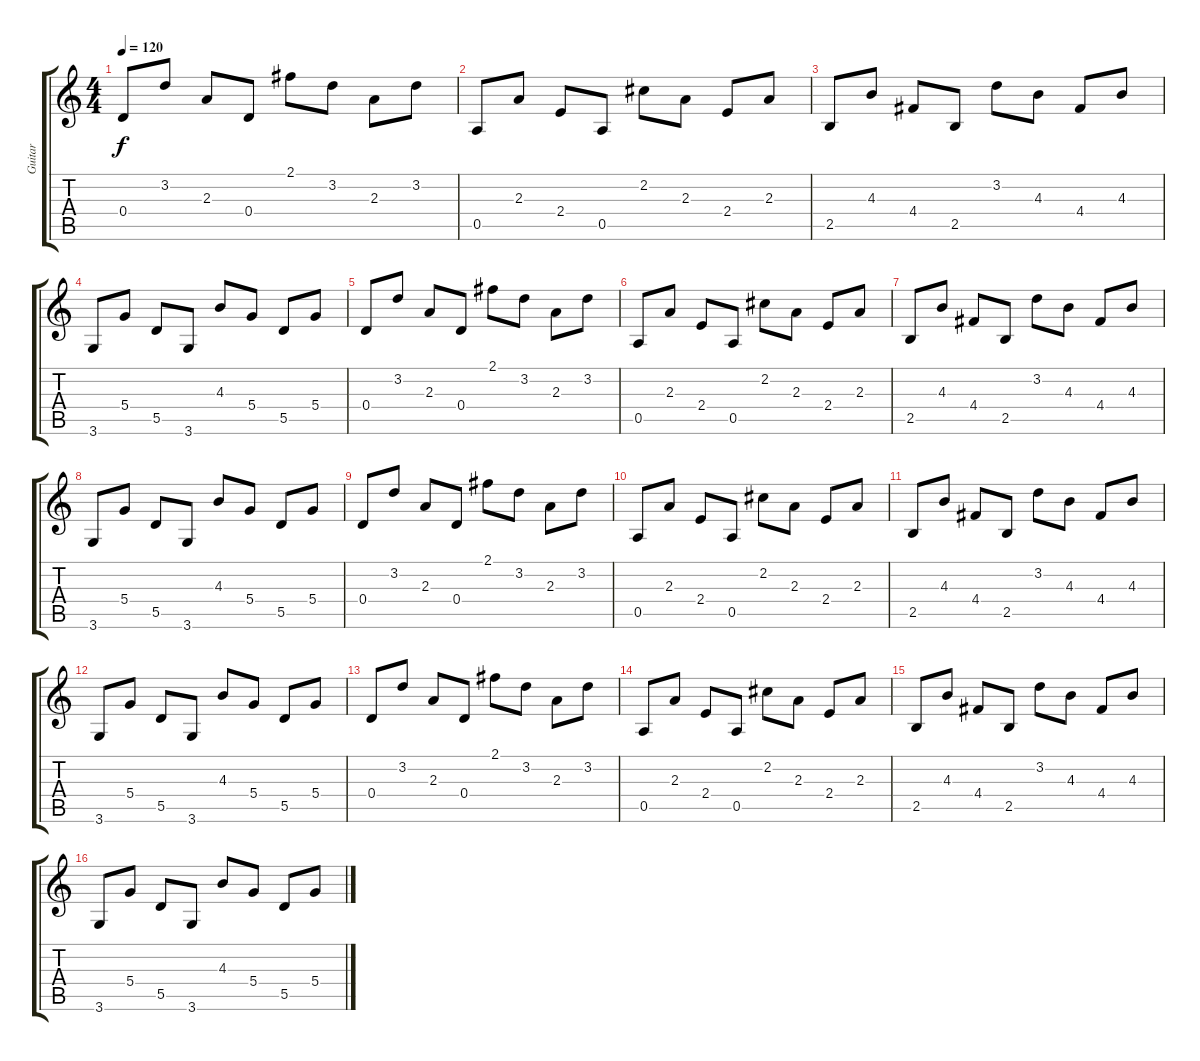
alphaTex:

\track ("Guitar" "Guitar") {instrument acousticguitarsteel}
\staff {score tabs}
\tuning (E4 B3 G3 D3 A2 E2) {hide}
\ts (4 4)
\tempo 120
\clef g2
\ks c
0.4.8{dy f instrument acousticguitarsteel} 3.2.8 2.3.8 0.4.8 2.1.8 3.2.8 2.3.8 3.2.8 |
0.5.8 2.3.8 2.4.8 0.5.8 2.2.8 2.3.8 2.4.8 2.3.8 |
2.5.8 4.3.8 4.4.8 2.5.8 3.2.8 4.3.8 4.4.8 4.3.8 |
3.6.8 5.4.8 5.5.8 3.6.8 4.3.8 5.4.8 5.5.8 5.4.8 |
0.4.8 3.2.8 2.3.8 0.4.8 2.1.8 3.2.8 2.3.8 3.2.8 |
0.5.8 2.3.8 2.4.8 0.5.8 2.2.8 2.3.8 2.4.8 2.3.8 |
2.5.8 4.3.8 4.4.8 2.5.8 3.2.8 4.3.8 4.4.8 4.3.8 |
3.6.8 5.4.8 5.5.8 3.6.8 4.3.8 5.4.8 5.5.8 5.4.8 |
0.4.8 3.2.8 2.3.8 0.4.8 2.1.8 3.2.8 2.3.8 3.2.8 |
0.5.8 2.3.8 2.4.8 0.5.8 2.2.8 2.3.8 2.4.8 2.3.8 |
2.5.8 4.3.8 4.4.8 2.5.8 3.2.8 4.3.8 4.4.8 4.3.8 |
3.6.8 5.4.8 5.5.8 3.6.8 4.3.8 5.4.8 5.5.8 5.4.8 |
0.4.8 3.2.8 2.3.8 0.4.8 2.1.8 3.2.8 2.3.8 3.2.8 |
0.5.8 2.3.8 2.4.8 0.5.8 2.2.8 2.3.8 2.4.8 2.3.8 |
2.5.8 4.3.8 4.4.8 2.5.8 3.2.8 4.3.8 4.4.8 4.3.8 |
3.6.8 5.4.8 5.5.8 3.6.8 4.3.8 5.4.8 5.5.8 5.4.8
